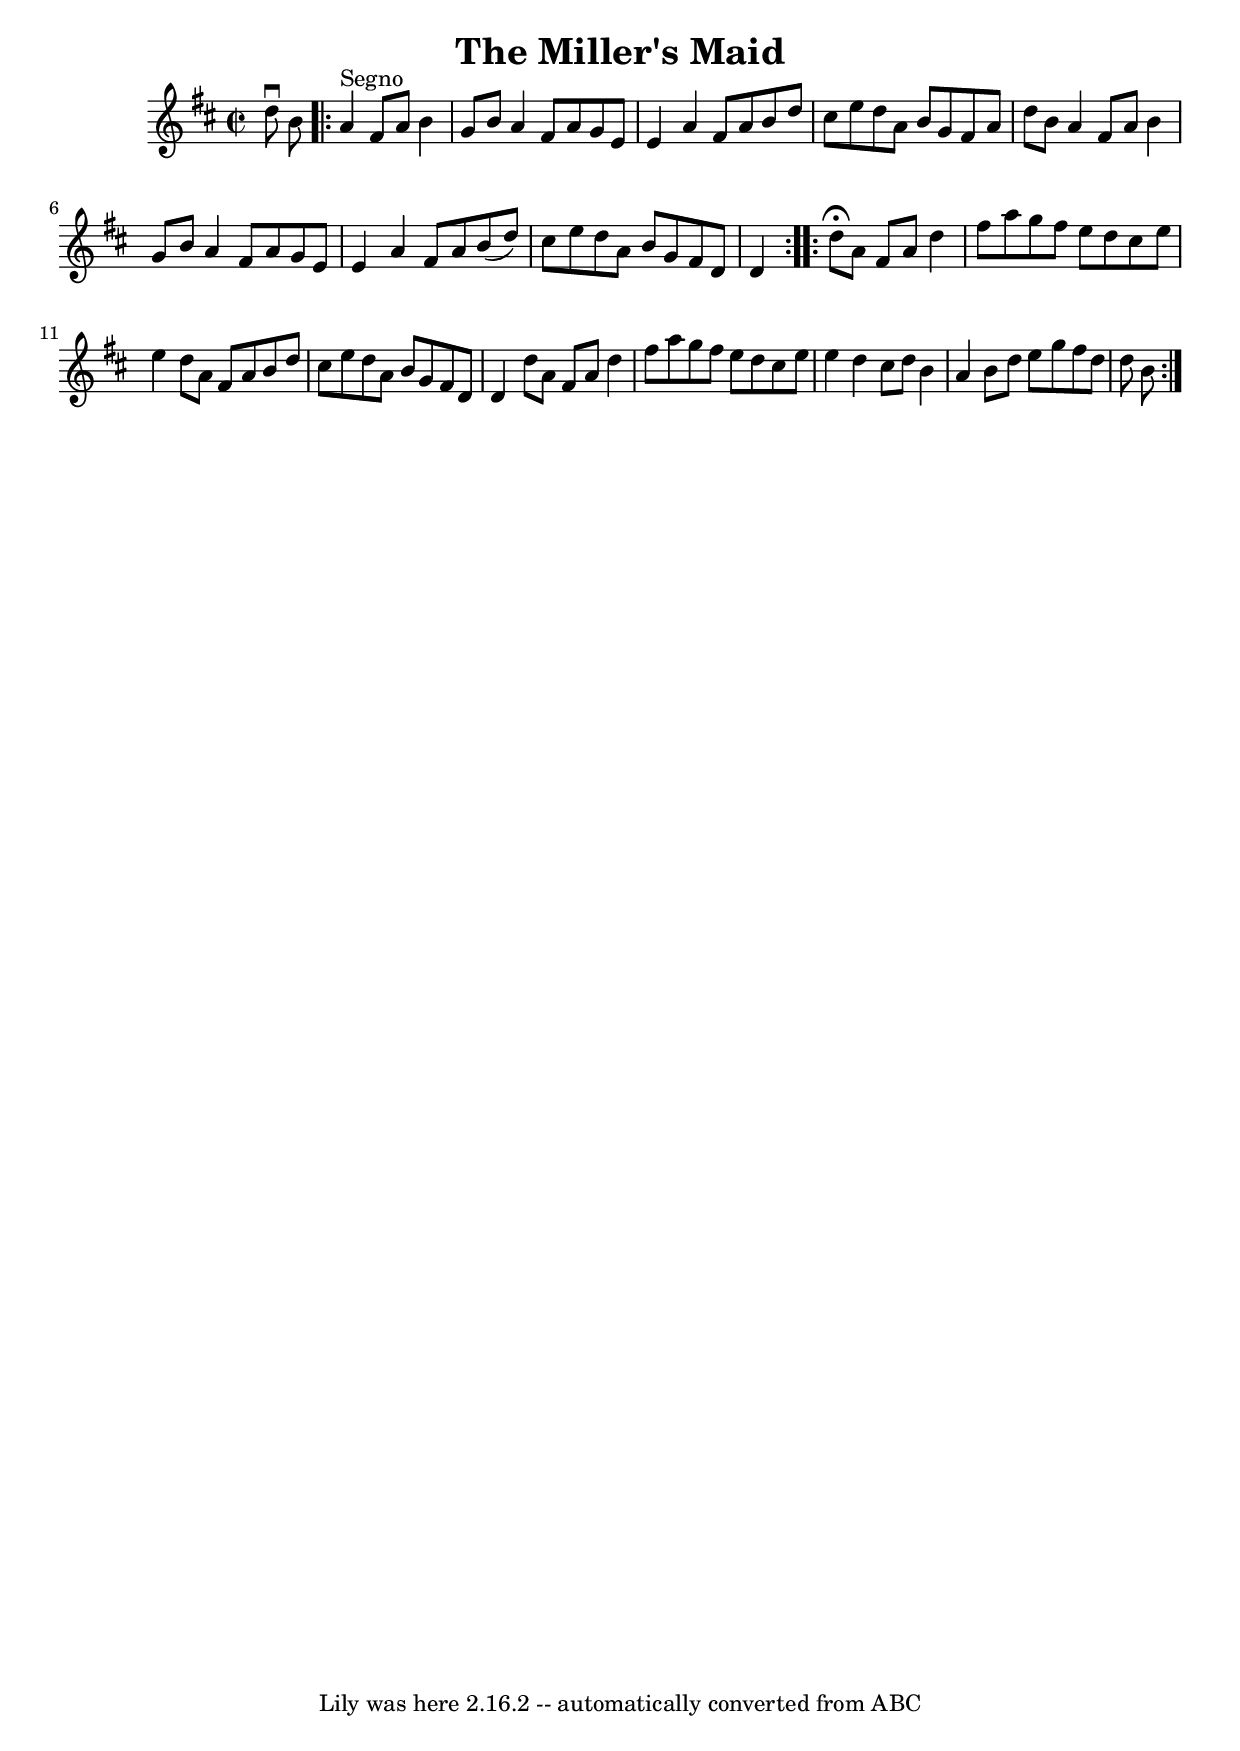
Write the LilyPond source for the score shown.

\version "2.16.2"
\include "Mammoth.ily"
\header {
  %% book = "Ryan's Mammoth Collection"
  crossRefNumber = "1"
  footnotes = ""
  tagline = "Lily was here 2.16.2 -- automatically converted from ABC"
  title = "The Miller's Maid"

}
voicedefault =  {


  \override Staff.TimeSignature #'style = #'C
  \time 2/2 
  \key d \major d''8^\downbow b'8    
  \repeat volta 2 {
    a'4 
    ^"Segno" fis'8 a'8 b'4 g'8 b'8  |
    a'4 fis'8 a'8    
    g'8 e'8 e'4  |
    a'4 fis'8 a'8 b'8 d''8 cis''8    
    e''8  |
    d''8 a'8 b'8 g'8 fis'8 a'8 d''8 b'8  
    |
    a'4 fis'8 a'8 b'4 g'8 b'8  |
    a'4 fis'8  
    a'8 g'8 e'8 e'4  |
    a'4 fis'8 a'8 b'8 (d''8)  
    cis''8 e''8  |
    d''8 a'8 b'8 g'8 fis'8 d'8 d'4    

  } 
  \repeat volta 2 {
    d''8^\fermata a'8 fis'8 a'8 d''4 fis''8  
    a''8  |
    g''8 fis''8 e''8 d''8 cis''8 e''8 e''4  
    |
    d''8 a'8 fis'8 a'8 b'8 d''8 cis''8 e''8  
    |
    d''8 a'8 b'8 g'8 fis'8 d'8 d'4  |
    d''8  
    a'8 fis'8 a'8 d''4 fis''8 a''8  |
    g''8 fis''8    
    e''8 d''8 cis''8 e''8 e''4  |
    d''4 cis''8 d''8    
    b'4 a'4  |
    b'8 d''8 e''8 g''8 fis''8 d''8 d''8    
    b'8    
  }   

}

\score{
  <<

    \context Staff="default"
    {
      \voicedefault 
      
    }

  >>
  \layout {
    
  }
  \midi {
  }

}
